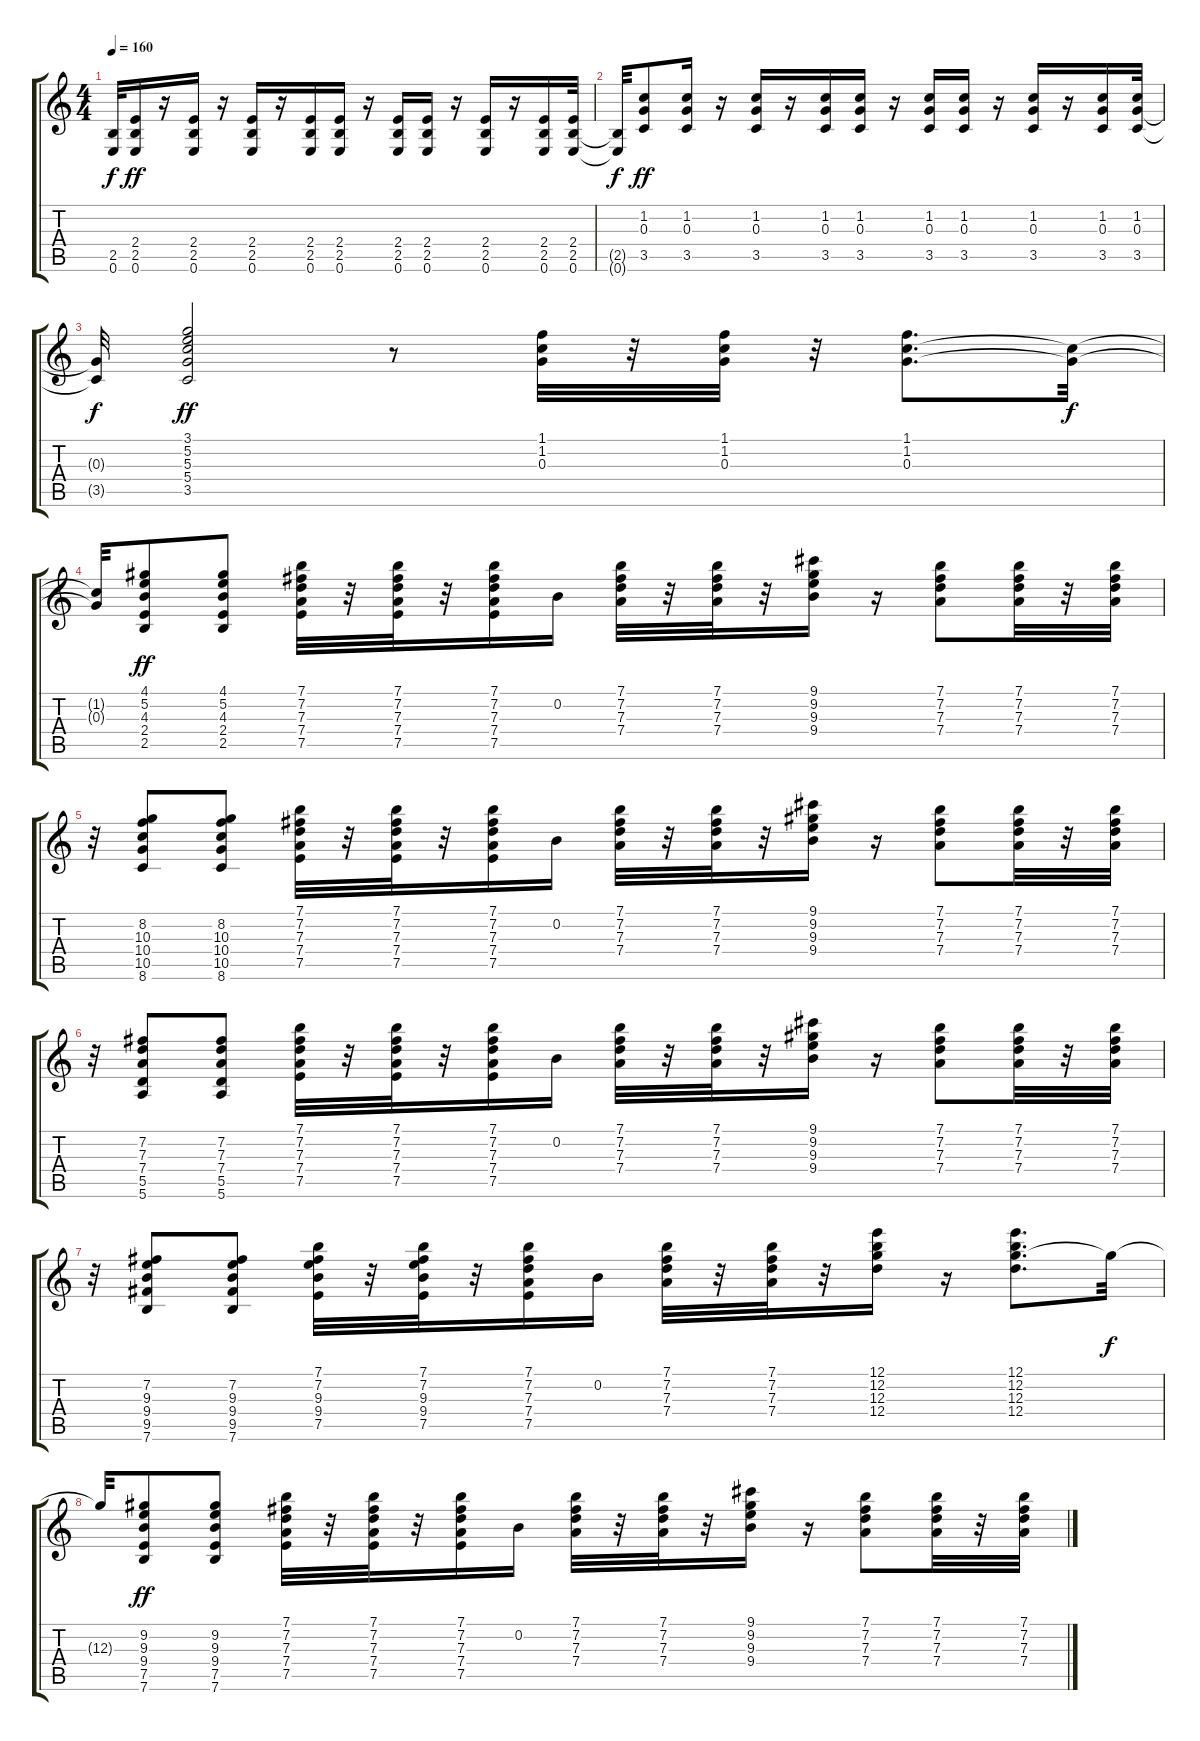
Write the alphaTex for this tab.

\track "" {instrument distortionguitar}
\staff {score tabs}
\tuning (E4 B3 G3 D3 A2 E2) {hide}
\ts (4 4)
\tempo 160
\clef g2
\ks c
(2.5{t} 0.6{t}).32{dy f} (2.4 2.5 0.6).16{dy ff} r.16 (2.4 2.5 0.6).16 r.16 (2.4 2.5 0.6).16 r.16 (2.4 2.5 0.6).16 (2.4 2.5 0.6).16 r.16 (2.4 2.5 0.6).16 (2.4 2.5 0.6).16 r.16 (2.4 2.5 0.6).16 r.16 (2.4 2.5 0.6).16 (2.4 2.5 0.6).32 |
(2.5{t} 0.6{t}).32{dy f} (1.2 0.3 3.5).8{dy ff} (1.2 0.3 3.5).16 r.16 (1.2 0.3 3.5).16 r.16 (1.2 0.3 3.5).16 (1.2 0.3 3.5).16 r.16 (1.2 0.3 3.5).16 (1.2 0.3 3.5).16 r.16 (1.2 0.3 3.5).16 r.16 (1.2 0.3 3.5).16 (1.2 0.3 3.5).32 |
(0.3{t} 3.5{t}).32{dy f} (3.1 5.2 5.3 5.4 3.5).2{dy ff} r.8 (1.1 1.2 0.3).32 r.32 (1.1 1.2 0.3).32 r.32 (1.1 1.2 0.3).8{d} (1.2{t} 0.3{t}).32{dy f} |
(1.2{t} 0.3{t}).32 (4.1 5.2 4.3 2.4 2.5).8{dy ff} (4.1 5.2 4.3 2.4 2.5).8 (7.1 7.2 7.3 7.4 7.5).32 r.32 (7.1 7.2 7.3 7.4 7.5).32 r.32 (7.1 7.2 7.3 7.4 7.5).16 0.2.16 (7.1 7.2 7.3 7.4).32 r.32 (7.1 7.2 7.3 7.4).32 r.32 (9.1 9.2 9.3 9.4).16 r.16 (7.1 7.2 7.3 7.4).8 (7.1 7.2 7.3 7.4).32 r.32 (7.1 7.2 7.3 7.4).32 |
r.32 (8.2 10.3 10.4 10.5 8.6).8 (8.2 10.3 10.4 10.5 8.6).8 (7.1 7.2 7.3 7.4 7.5).32 r.32 (7.1 7.2 7.3 7.4 7.5).32 r.32 (7.1 7.2 7.3 7.4 7.5).16 0.2.16 (7.1 7.2 7.3 7.4).32 r.32 (7.1 7.2 7.3 7.4).32 r.32 (9.1 9.2 9.3 9.4).16 r.16 (7.1 7.2 7.3 7.4).8 (7.1 7.2 7.3 7.4).32 r.32 (7.1 7.2 7.3 7.4).32 |
r.32 (7.2 7.3 7.4 5.5 5.6).8 (7.2 7.3 7.4 5.5 5.6).8 (7.1 7.2 7.3 7.4 7.5).32 r.32 (7.1 7.2 7.3 7.4 7.5).32 r.32 (7.1 7.2 7.3 7.4 7.5).16 0.2.16 (7.1 7.2 7.3 7.4).32 r.32 (7.1 7.2 7.3 7.4).32 r.32 (9.1 9.2 9.3 9.4).16 r.16 (7.1 7.2 7.3 7.4).8 (7.1 7.2 7.3 7.4).32 r.32 (7.1 7.2 7.3 7.4).32 |
r.32 (7.2 9.3 9.4 9.5 7.6).8 (7.2 9.3 9.4 9.5 7.6).8 (7.1 7.2 9.3 9.4 7.5).32 r.32 (7.1 7.2 9.3 9.4 7.5).32 r.32 (7.1 7.2 7.3 7.4 7.5).16 0.2.16 (7.1 7.2 7.3 7.4).32 r.32 (7.1 7.2 7.3 7.4).32 r.32 (12.1 12.2 12.3 12.4).16 r.16 (12.1 12.2 12.3 12.4).8{d} 12.3{t}.32{dy f} |
12.3{t}.32 (9.2 9.3 9.4 7.5 7.6).8{dy ff} (9.2 9.3 9.4 7.5 7.6).8 (7.1 7.2 7.3 7.4 7.5).32 r.32 (7.1 7.2 7.3 7.4 7.5).32 r.32 (7.1 7.2 7.3 7.4 7.5).16 0.2.16 (7.1 7.2 7.3 7.4).32 r.32 (7.1 7.2 7.3 7.4).32 r.32 (9.1 9.2 9.3 9.4).16 r.16 (7.1 7.2 7.3 7.4).8 (7.1 7.2 7.3 7.4).32 r.32 (7.1 7.2 7.3 7.4).32
